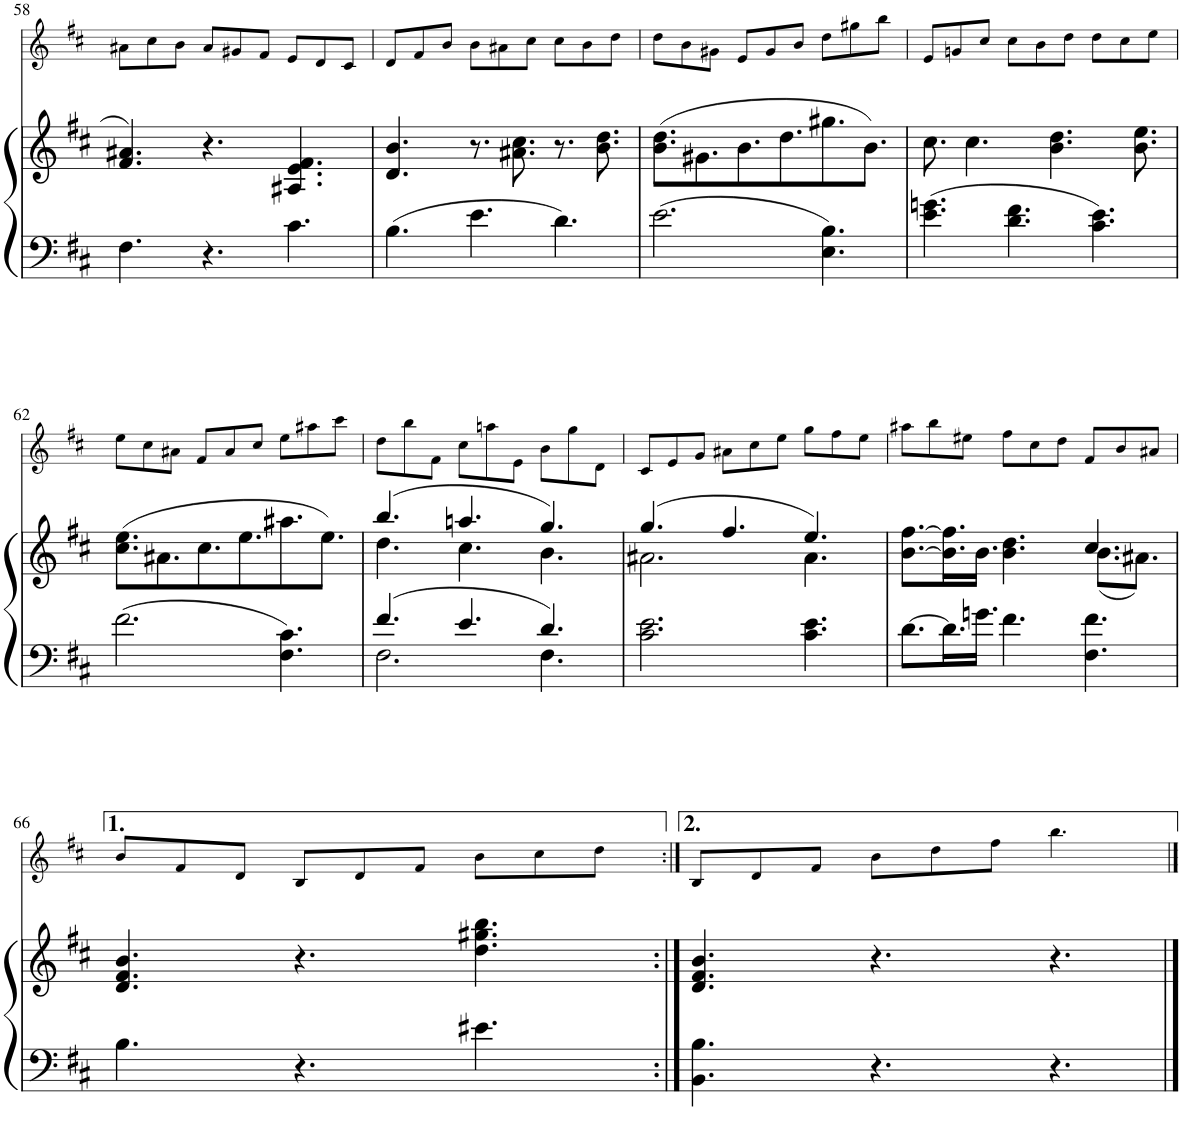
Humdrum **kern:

**kern	**kern	**kern
*part2	*part2	*part1
*staff3	*staff2	*staff1
*I"Piano	*	*I"Violin
*I'Pno	*	*I'Vln
!!LO:PB:g=z
*clefF4	*clefG2	*clefG2
*k[f#c#]	*k[f#c#]	*k[f#c#]
*M9/8	*M9/8	*M9/8
=58	=58	=58
4.F#\	4.f#/ 4.a#X/	8a#X\L
.	.	8cc#\
.	.	8b\J
4.r	4.r	8a#/L
.	.	8g#X/
.	.	8f#/J
4.c#\	4.A#X/ 4.e/ 4.f#/	8e/L
.	.	8d/
.	.	8c#/J
=59	=59	=59
4.B\	4.d/ 4.b/	8d/L
.	.	8f#/
.	.	8b/J
4.e\	8.r	8b\L
.	.	8a#X\
.	8.a#X\ 8.cc#\	.
.	.	8cc#\J
4.d\	8.r	8cc#\L
.	.	8b\
.	8.b\ 8.dd\	.
.	.	8dd\J
=60	=60	=60
2.e\	(8.b\ 8.dd\L	8dd\L
.	.	8b\
.	8.g#X\	.
.	.	8g#X\J
.	8.b\	8e/L
.	.	8g#/
.	8.dd\	.
.	.	8b/J
4.E\ 4.B\	8.gg#X\	8dd\L
.	.	8gg#X\
.	8.b\J)	.
.	.	8bb\J
=61	=61	=61
4.e\ 4.gn\	8.cc#\	8e/L
.	.	8gn/
.	4.cc#\	.
.	.	8cc#/J
4.d\ 4.f#\	.	8cc#\L
.	.	8b\
.	4.b\ 4.dd\	.
.	.	8dd\J
4.c#\ 4.e\	.	8dd\L
.	.	8cc#\
.	8.b\ 8.ee\	.
.	.	8ee\J
!!LO:LB:g=z
=62	=62	=62
2.f#\	(8.cc#\ 8.ee\L	8ee\L
.	.	8cc#\
.	8.a#X\	.
.	.	8a#X\J
.	8.cc#\	8f#/L
.	.	8a#/
.	8.ee\	.
.	.	8cc#/J
4.F#\ 4.c#\	8.aa#X\	8ee\L
.	.	8aa#X\
.	8.ee\J)	.
.	.	8ccc#\J
=63	=63	=63
*^	*^	*
4.f#/	2.F#\	(4.bb/	4.dd\	8dd\L
.	.	.	.	8bb\
.	.	.	.	8f#\J
4.e/	.	4.aan/	4.cc#\	8cc#\L
.	.	.	.	8aan\
.	.	.	.	8e\J
4.d/	4.F#\	4.gg/)	4.b\	8b\L
.	.	.	.	8gg\
.	.	.	.	8d\J
*v	*v	*	*	*
=64	=64	=64	=64
2.c#\ 2.e\	(4.gg/	2.a#X\	8c#/L
.	.	.	8e/
.	.	.	8g/J
.	4.ff#/	.	8a#X\L
.	.	.	8cc#\
.	.	.	8ee\J
4.c#\ 4.e\	4.ee/)	4.a#\	8gg\L
.	.	.	8ff#\
.	.	.	8ee\J
=65	=65	=65	=65
[8.d\L	[>8.b\ [>8.ff#\L	2.ryy	8aa#X\L
.	.	.	8bb\
16.d\L]	16.b\] 16.ff#\]L	.	.
.	.	.	8ee#X\J
16.gn\JJ	16.b\JJ	.	.
4.f#\	4.b\ 4.dd\	.	8ff#\L
.	.	.	8cc#\
.	.	.	8dd\J
4.F#\ 4.f#\	4.cc#/	(8.b\L	8f#/L
.	.	.	8b/
.	.	8.a#X\J)	.
.	.	.	8a#X/J
*	*v	*v	*
!!LO:LB:g=z
=66	=66	=66
4.B\	4.d/ 4.f#/ 4.b/	8b/L
.	.	8f#/
.	.	8d/J
4.r	4.r	8B/L
.	.	8d/
.	.	8f#/J
4.e#X\	4.dd\ 4.gg#X\ 4.bb\	8b\L
.	.	8cc#\
.	.	8dd\J
=67:|!	=67:|!	=67:|!
4.BB\ 4.B\	4.d/ 4.f#/ 4.b/	8B/L
.	.	8d/
.	.	8f#/J
4.r	4.r	8b\L
.	.	8dd\
.	.	8ff#\J
4.r	4.r	4.bb\
==	==	==
*-	*-	*-
